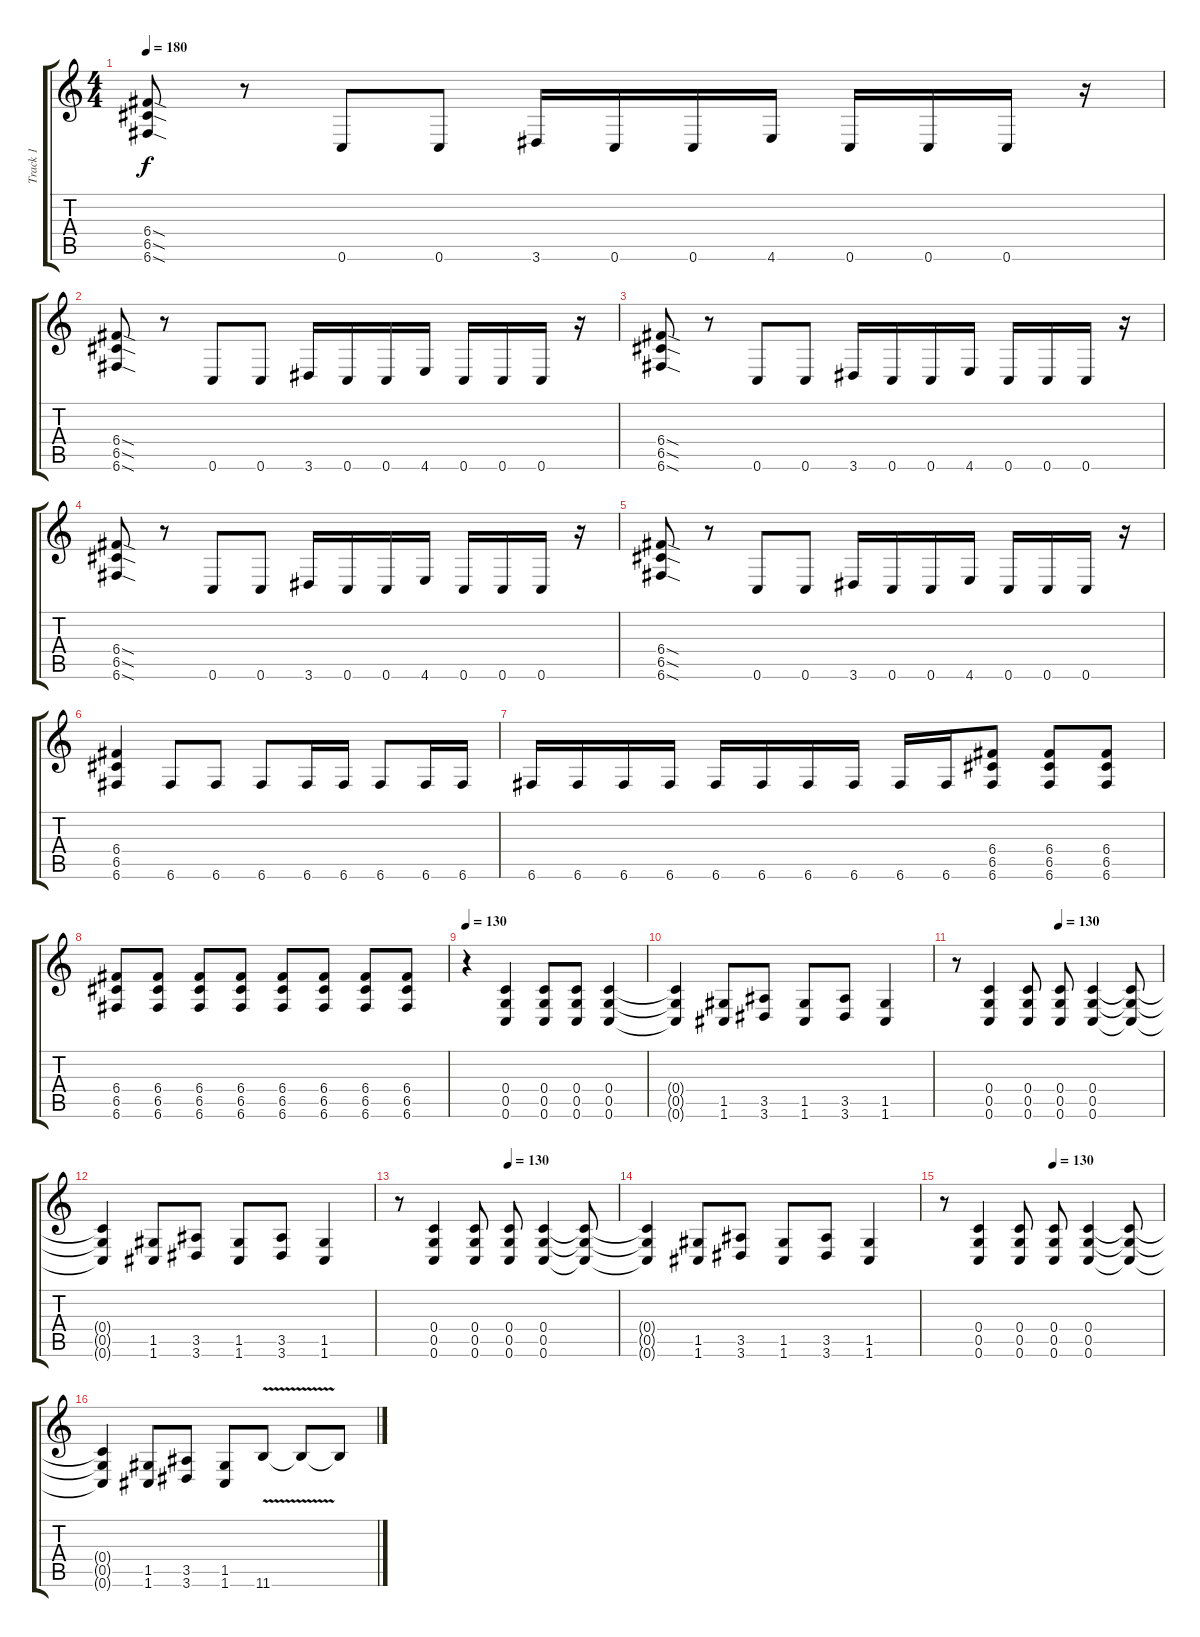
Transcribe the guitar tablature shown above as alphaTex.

\track ("Track 1" "Track 1") {instrument electricguitarclean}
\staff {score tabs}
\tuning (D4 A3 F3 C3 G2 C2) {hide}
\ts (4 4)
\tempo 180
\clef g2
\ks c
(6.4{sod} 6.5{sod} 6.6{sod}).8{dy f} r.8 0.6.8 0.6.8 3.6.16 0.6.16 0.6.16 4.6.16 0.6.16 0.6.16 0.6.16 r.16 |
(6.4{sod} 6.5{sod} 6.6{sod}).8 r.8 0.6.8 0.6.8 3.6.16 0.6.16 0.6.16 4.6.16 0.6.16 0.6.16 0.6.16 r.16 |
(6.4{sod} 6.5{sod} 6.6{sod}).8 r.8 0.6.8 0.6.8 3.6.16 0.6.16 0.6.16 4.6.16 0.6.16 0.6.16 0.6.16 r.16 |
(6.4{sod} 6.5{sod} 6.6{sod}).8 r.8 0.6.8 0.6.8 3.6.16 0.6.16 0.6.16 4.6.16 0.6.16 0.6.16 0.6.16 r.16 |
(6.4{sod} 6.5{sod} 6.6{sod}).8 r.8 0.6.8 0.6.8 3.6.16 0.6.16 0.6.16 4.6.16 0.6.16 0.6.16 0.6.16 r.16 |
(6.4 6.5 6.6).4 6.6.8 6.6.8 6.6.8 6.6.16 6.6.16 6.6.8 6.6.16 6.6.16 |
6.6.16 6.6.16 6.6.16 6.6.16 6.6.16 6.6.16 6.6.16 6.6.16 6.6.16 6.6.16 (6.4 6.5 6.6).8 (6.4 6.5 6.6).8 (6.4 6.5 6.6).8 |
(6.4 6.5 6.6).8 (6.4 6.5 6.6).8 (6.4 6.5 6.6).8 (6.4 6.5 6.6).8 (6.4 6.5 6.6).8 (6.4 6.5 6.6).8 (6.4 6.5 6.6).8 (6.4 6.5 6.6).8 |
\tempo 130
r.4 (0.4 0.5 0.6).4 (0.4 0.5 0.6).8 (0.4 0.5 0.6).8 (0.4 0.5 0.6).4 |
(0.4{t} 0.5{t} 0.6{t}).4 (1.5 1.6).8 (3.5 3.6).8 (1.5 1.6).8 (3.5 3.6).8 (1.5 1.6).4 |
\tempo (130 0.5)
r.8 (0.4 0.5 0.6).4 (0.4 0.5 0.6).8 (0.4 0.5 0.6).8 (0.4 0.5 0.6).4 (0.4{t} 0.5{t} 0.6{t}).8 |
(0.4{t} 0.5{t} 0.6{t}).4 (1.5 1.6).8 (3.5 3.6).8 (1.5 1.6).8 (3.5 3.6).8 (1.5 1.6).4 |
\tempo (130 0.5)
r.8 (0.4 0.5 0.6).4 (0.4 0.5 0.6).8 (0.4 0.5 0.6).8 (0.4 0.5 0.6).4 (0.4{t} 0.5{t} 0.6{t}).8 |
(0.4{t} 0.5{t} 0.6{t}).4 (1.5 1.6).8 (3.5 3.6).8 (1.5 1.6).8 (3.5 3.6).8 (1.5 1.6).4 |
\tempo (130 0.5)
r.8 (0.4 0.5 0.6).4 (0.4 0.5 0.6).8 (0.4 0.5 0.6).8 (0.4 0.5 0.6).4 (0.4{t} 0.5{t} 0.6{t}).8 |
(0.4{t} 0.5{t} 0.6{t}).4 (1.5 1.6).8 (3.5 3.6).8 (1.5 1.6).8 11.6{v}.8 11.6{t}.8 11.6{t}.8
